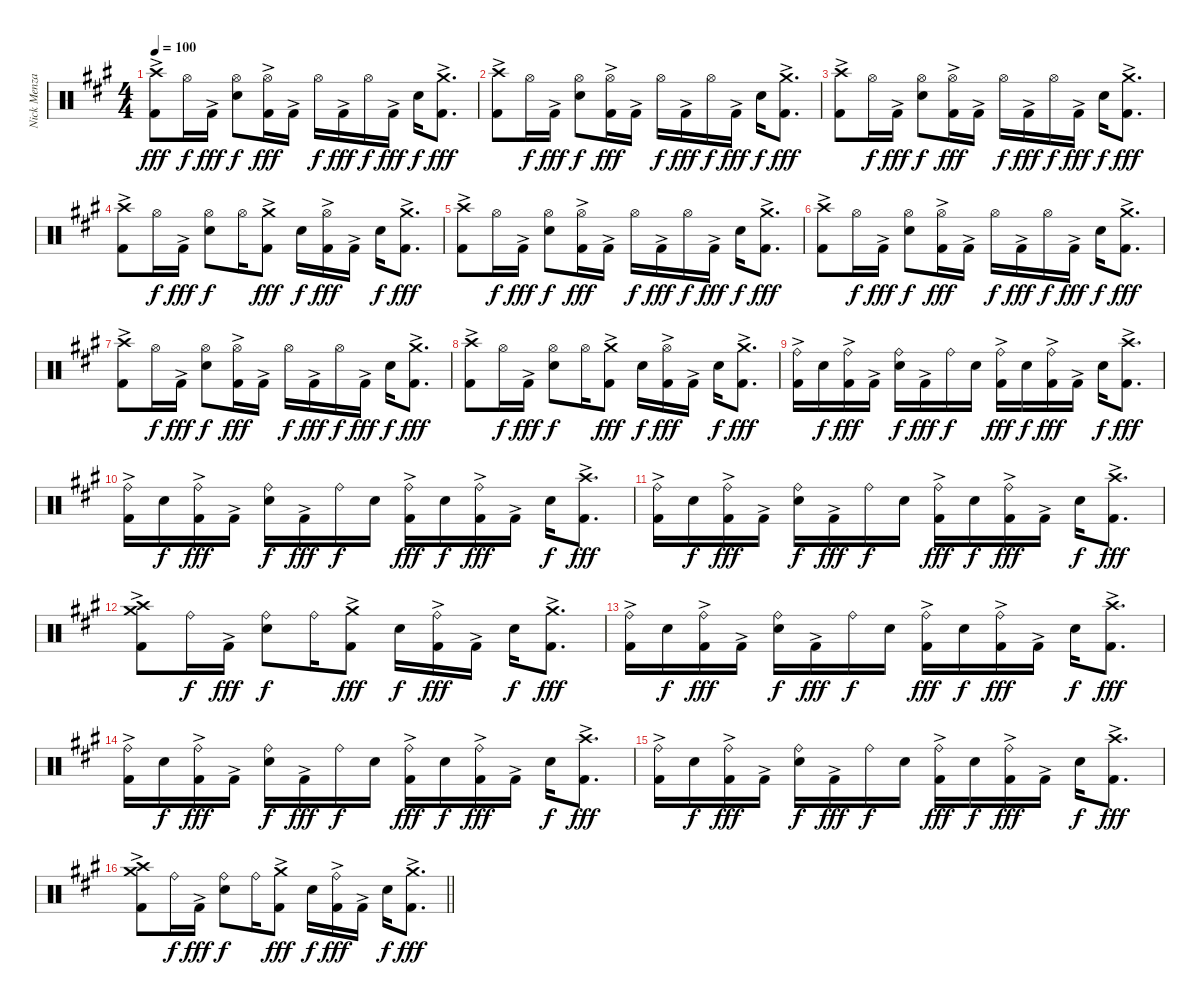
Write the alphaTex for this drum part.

\track ("Nick Menza" "Nick Menza") {instrument percussion}
\staff {score}
\articulation defaults
\ts (4 4)
\tempo 100
\clef neutral
\ks f#minor
("Crash high (hit)" "Kick (hit) 2"{ac}).8{dy fff} "Hi-Hat (open)".16{dy f} "Kick (hit) 2"{ac}.16{dy fff} ("Hi-Hat (open)" "Snare (hit) 2").8{dy f} ("Hi-Hat (open)" "Kick (hit) 2"{ac}).16{dy fff} "Kick (hit) 2"{ac}.16 "Hi-Hat (open)".16{dy f} "Kick (hit) 2"{ac}.16{dy fff} "Hi-Hat (open)".16{dy f} "Kick (hit) 2"{ac}.16{dy fff} "Snare (hit) 2".16{dy f} ("Crash medium (hit)" "Kick (hit) 2"{ac}).8{d dy fff} |
("Crash high (hit)" "Kick (hit) 2"{ac}).8 "Hi-Hat (open)".16{dy f} "Kick (hit) 2"{ac}.16{dy fff} ("Hi-Hat (open)" "Snare (hit) 2").8{dy f} ("Hi-Hat (open)" "Kick (hit) 2"{ac}).16{dy fff} "Kick (hit) 2"{ac}.16 "Hi-Hat (open)".16{dy f} "Kick (hit) 2"{ac}.16{dy fff} "Hi-Hat (open)".16{dy f} "Kick (hit) 2"{ac}.16{dy fff} "Snare (hit) 2".16{dy f} ("Crash medium (hit)" "Kick (hit) 2"{ac}).8{d dy fff} |
("Crash high (hit)" "Kick (hit) 2"{ac}).8 "Hi-Hat (open)".16{dy f} "Kick (hit) 2"{ac}.16{dy fff} ("Hi-Hat (open)" "Snare (hit) 2").8{dy f} ("Hi-Hat (open)" "Kick (hit) 2"{ac}).16{dy fff} "Kick (hit) 2"{ac}.16 "Hi-Hat (open)".16{dy f} "Kick (hit) 2"{ac}.16{dy fff} "Hi-Hat (open)".16{dy f} "Kick (hit) 2"{ac}.16{dy fff} "Snare (hit) 2".16{dy f} ("Crash medium (hit)" "Kick (hit) 2"{ac}).8{d dy fff} |
("Crash high (hit)" "Kick (hit) 2"{ac}).8 "Hi-Hat (open)".16{dy f} "Kick (hit) 2"{ac}.16{dy fff} ("Hi-Hat (open)" "Snare (hit) 2").8{dy f} "Hi-Hat (open)".16 ("Crash medium (hit)" "Kick (hit) 2"{ac}).8{dy fff} "Snare (hit) 2".16{dy f} ("Hi-Hat (open)" "Kick (hit) 2"{ac}).16{dy fff} "Kick (hit) 2"{ac}.16 "Snare (hit) 2".16{dy f} ("Crash medium (hit)" "Kick (hit) 2"{ac}).8{d dy fff} |
("Crash high (hit)" "Kick (hit) 2"{ac}).8 "Hi-Hat (open)".16{dy f} "Kick (hit) 2"{ac}.16{dy fff} ("Hi-Hat (open)" "Snare (hit) 2").8{dy f} ("Hi-Hat (open)" "Kick (hit) 2"{ac}).16{dy fff} "Kick (hit) 2"{ac}.16 "Hi-Hat (open)".16{dy f} "Kick (hit) 2"{ac}.16{dy fff} "Hi-Hat (open)".16{dy f} "Kick (hit) 2"{ac}.16{dy fff} "Snare (hit) 2".16{dy f} ("Crash medium (hit)" "Kick (hit) 2"{ac}).8{d dy fff} |
("Crash high (hit)" "Kick (hit) 2"{ac}).8 "Hi-Hat (open)".16{dy f} "Kick (hit) 2"{ac}.16{dy fff} ("Hi-Hat (open)" "Snare (hit) 2").8{dy f} ("Hi-Hat (open)" "Kick (hit) 2"{ac}).16{dy fff} "Kick (hit) 2"{ac}.16 "Hi-Hat (open)".16{dy f} "Kick (hit) 2"{ac}.16{dy fff} "Hi-Hat (open)".16{dy f} "Kick (hit) 2"{ac}.16{dy fff} "Snare (hit) 2".16{dy f} ("Crash medium (hit)" "Kick (hit) 2"{ac}).8{d dy fff} |
("Crash high (hit)" "Kick (hit) 2"{ac}).8 "Hi-Hat (open)".16{dy f} "Kick (hit) 2"{ac}.16{dy fff} ("Hi-Hat (open)" "Snare (hit) 2").8{dy f} ("Hi-Hat (open)" "Kick (hit) 2"{ac}).16{dy fff} "Kick (hit) 2"{ac}.16 "Hi-Hat (open)".16{dy f} "Kick (hit) 2"{ac}.16{dy fff} "Hi-Hat (open)".16{dy f} "Kick (hit) 2"{ac}.16{dy fff} "Snare (hit) 2".16{dy f} ("Crash medium (hit)" "Kick (hit) 2"{ac}).8{d dy fff} |
("Crash high (hit)" "Kick (hit) 2"{ac}).8 "Hi-Hat (open)".16{dy f} "Kick (hit) 2"{ac}.16{dy fff} ("Hi-Hat (open)" "Snare (hit) 2").8{dy f} "Hi-Hat (open)".16 ("Crash medium (hit)" "Kick (hit) 2"{ac}).8{dy fff} "Snare (hit) 2".16{dy f} ("Hi-Hat (open)" "Kick (hit) 2"{ac}).16{dy fff} "Kick (hit) 2"{ac}.16 "Snare (hit) 2".16{dy f} ("Crash medium (hit)" "Kick (hit) 2"{ac}).8{d dy fff} |
("Ride (bell)" "Kick (hit) 2"{ac}).16 "Snare (hit) 2".16{dy f} ("Ride (bell)" "Kick (hit) 2"{ac}).16{dy fff} "Kick (hit) 2"{ac}.16 ("Ride (bell)" "Snare (hit) 2").16{dy f} "Kick (hit) 2"{ac}.16{dy fff} "Ride (bell)".16{dy f} "Snare (hit) 2".16 ("Ride (bell)" "Kick (hit) 2"{ac}).16{dy fff} "Snare (hit) 2".16{dy f} ("Ride (bell)" "Kick (hit) 2"{ac}).16{dy fff} "Kick (hit) 2"{ac}.16 "Snare (hit) 2".16{dy f} ("Crash high (hit)" "Kick (hit) 2"{ac}).8{d dy fff} |
("Ride (bell)" "Kick (hit) 2"{ac}).16 "Snare (hit) 2".16{dy f} ("Ride (bell)" "Kick (hit) 2"{ac}).16{dy fff} "Kick (hit) 2"{ac}.16 ("Ride (bell)" "Snare (hit) 2").16{dy f} "Kick (hit) 2"{ac}.16{dy fff} "Ride (bell)".16{dy f} "Snare (hit) 2".16 ("Ride (bell)" "Kick (hit) 2"{ac}).16{dy fff} "Snare (hit) 2".16{dy f} ("Ride (bell)" "Kick (hit) 2"{ac}).16{dy fff} "Kick (hit) 2"{ac}.16 "Snare (hit) 2".16{dy f} ("Crash high (hit)" "Kick (hit) 2"{ac}).8{d dy fff} |
("Ride (bell)" "Kick (hit) 2"{ac}).16 "Snare (hit) 2".16{dy f} ("Ride (bell)" "Kick (hit) 2"{ac}).16{dy fff} "Kick (hit) 2"{ac}.16 ("Ride (bell)" "Snare (hit) 2").16{dy f} "Kick (hit) 2"{ac}.16{dy fff} "Ride (bell)".16{dy f} "Snare (hit) 2".16 ("Ride (bell)" "Kick (hit) 2"{ac}).16{dy fff} "Snare (hit) 2".16{dy f} ("Ride (bell)" "Kick (hit) 2"{ac}).16{dy fff} "Kick (hit) 2"{ac}.16 "Snare (hit) 2".16{dy f} ("Crash high (hit)" "Kick (hit) 2"{ac}).8{d dy fff} |
("Crash high (hit)" "Crash medium (hit)" "Kick (hit) 2"{ac}).8 "Ride (bell)".16{dy f} "Kick (hit) 2"{ac}.16{dy fff} ("Ride (bell)" "Snare (hit) 2").8{dy f} "Ride (bell)".16 ("Crash medium (hit)" "Kick (hit) 2"{ac}).8{dy fff} "Snare (hit) 2".16{dy f} ("Ride (bell)" "Kick (hit) 2"{ac}).16{dy fff} "Kick (hit) 2"{ac}.16 "Snare (hit) 2".16{dy f} ("Crash medium (hit)" "Kick (hit) 2"{ac}).8{d dy fff} |
("Ride (bell)" "Kick (hit) 2"{ac}).16 "Snare (hit) 2".16{dy f} ("Ride (bell)" "Kick (hit) 2"{ac}).16{dy fff} "Kick (hit) 2"{ac}.16 ("Ride (bell)" "Snare (hit) 2").16{dy f} "Kick (hit) 2"{ac}.16{dy fff} "Ride (bell)".16{dy f} "Snare (hit) 2".16 ("Ride (bell)" "Kick (hit) 2"{ac}).16{dy fff} "Snare (hit) 2".16{dy f} ("Ride (bell)" "Kick (hit) 2"{ac}).16{dy fff} "Kick (hit) 2"{ac}.16 "Snare (hit) 2".16{dy f} ("Crash high (hit)" "Kick (hit) 2"{ac}).8{d dy fff} |
("Ride (bell)" "Kick (hit) 2"{ac}).16 "Snare (hit) 2".16{dy f} ("Ride (bell)" "Kick (hit) 2"{ac}).16{dy fff} "Kick (hit) 2"{ac}.16 ("Ride (bell)" "Snare (hit) 2").16{dy f} "Kick (hit) 2"{ac}.16{dy fff} "Ride (bell)".16{dy f} "Snare (hit) 2".16 ("Ride (bell)" "Kick (hit) 2"{ac}).16{dy fff} "Snare (hit) 2".16{dy f} ("Ride (bell)" "Kick (hit) 2"{ac}).16{dy fff} "Kick (hit) 2"{ac}.16 "Snare (hit) 2".16{dy f} ("Crash high (hit)" "Kick (hit) 2"{ac}).8{d dy fff} |
("Ride (bell)" "Kick (hit) 2"{ac}).16 "Snare (hit) 2".16{dy f} ("Ride (bell)" "Kick (hit) 2"{ac}).16{dy fff} "Kick (hit) 2"{ac}.16 ("Ride (bell)" "Snare (hit) 2").16{dy f} "Kick (hit) 2"{ac}.16{dy fff} "Ride (bell)".16{dy f} "Snare (hit) 2".16 ("Ride (bell)" "Kick (hit) 2"{ac}).16{dy fff} "Snare (hit) 2".16{dy f} ("Ride (bell)" "Kick (hit) 2"{ac}).16{dy fff} "Kick (hit) 2"{ac}.16 "Snare (hit) 2".16{dy f} ("Crash high (hit)" "Kick (hit) 2"{ac}).8{d dy fff} |
\barLineRight lightlight
("Crash high (hit)" "Crash medium (hit)" "Kick (hit) 2"{ac}).8 "Ride (bell)".16{dy f} "Kick (hit) 2"{ac}.16{dy fff} ("Ride (bell)" "Snare (hit) 2").8{dy f} "Ride (bell)".16 ("Crash medium (hit)" "Kick (hit) 2"{ac}).8{dy fff} "Snare (hit) 2".16{dy f} ("Ride (bell)" "Kick (hit) 2"{ac}).16{dy fff} "Kick (hit) 2"{ac}.16 "Snare (hit) 2".16{dy f} ("Crash medium (hit)" "Kick (hit) 2"{ac}).8{d dy fff}
